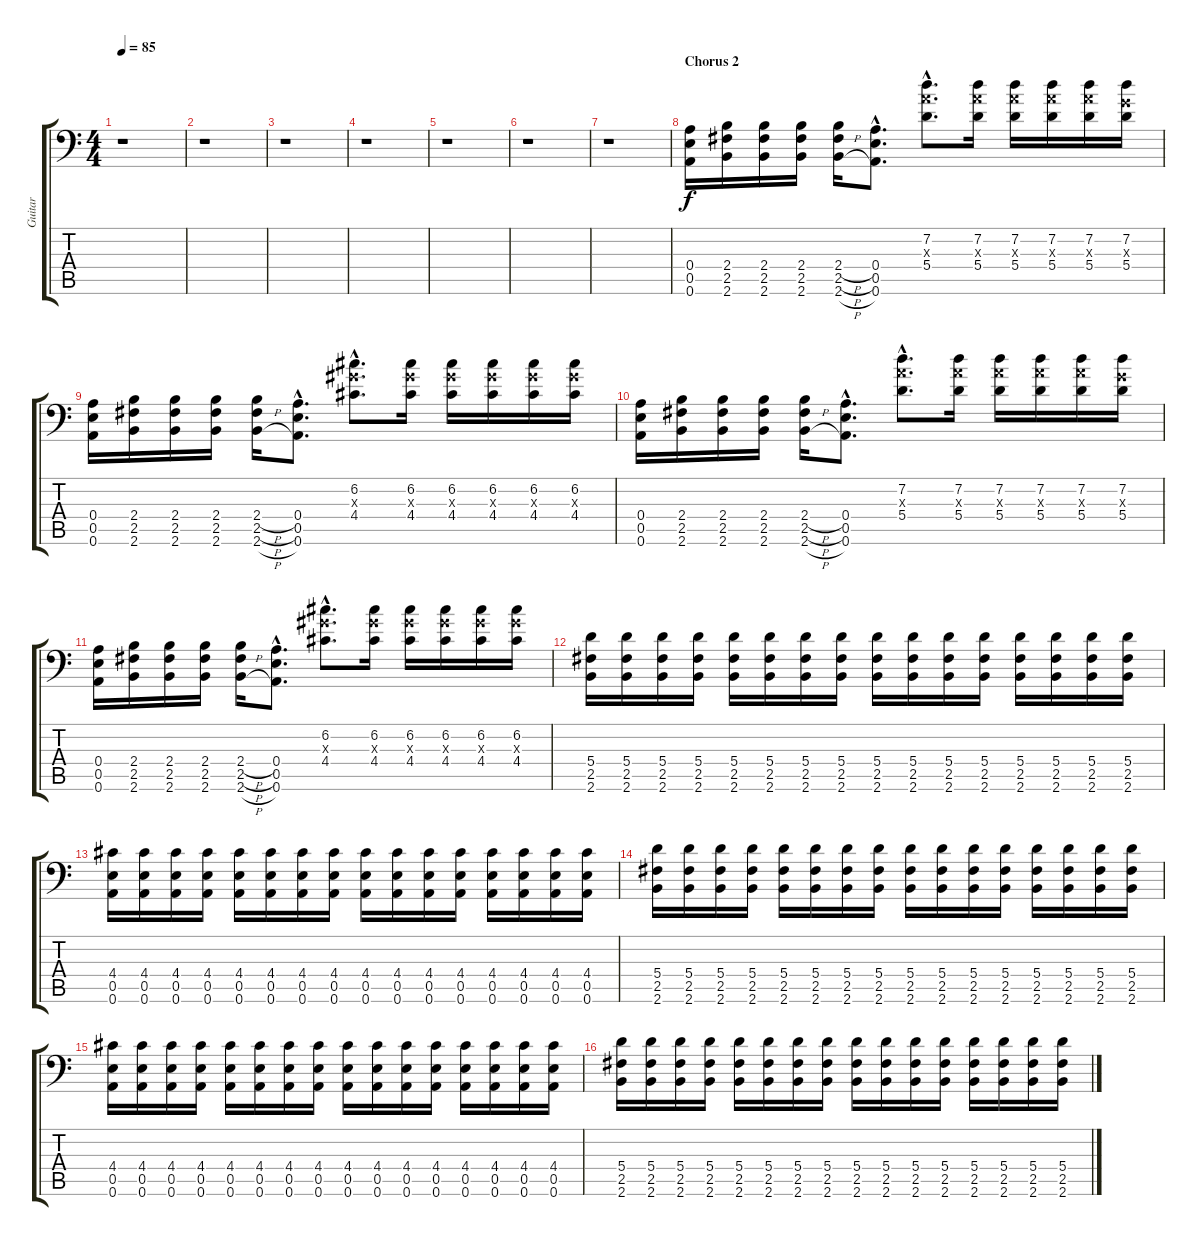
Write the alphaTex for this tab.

\track ("Guitar " "Guitar ") {instrument distortionguitar}
\staff {score tabs}
\tuning (B3 G3 D3 A2 E2 A1) {hide}
\ts (4 4)
\tempo 85
\clef f4
\ks c
r.1{dy f} |
r.1 |
r.1 |
r.1 |
r.1 |
r.1 |
r.1 |
\section ("" "Chorus 2")
(0.4 0.5 0.6).16 (2.4 2.5 2.6).16 (2.4 2.5 2.6).16 (2.4 2.5 2.6).16 (2.4{h} 2.5{h} 2.6{h}).16 (0.4{hac} 0.5{hac} 0.6{hac}).8{d} (7.2{hac} 7.3{hac x} 5.4{hac}).8{d} (7.2 7.3{x} 5.4).16 (7.2 7.3{x} 5.4).16 (7.2 7.3{x} 5.4).16 (7.2 7.3{x} 5.4).16 (7.2 5.3{x} 5.4).16 |
(0.4 0.5 0.6).16 (2.4 2.5 2.6).16 (2.4 2.5 2.6).16 (2.4 2.5 2.6).16 (2.4{h} 2.5{h} 2.6{h}).16 (0.4{hac} 0.5{hac} 0.6{hac}).8{d} (6.2{hac} 6.3{hac x} 4.4{hac}).8{d} (6.2 6.3{x} 4.4).16 (6.2 6.3{x} 4.4).16 (6.2 6.3{x} 4.4).16 (6.2 6.3{x} 4.4).16 (6.2 6.3{x} 4.4).16 |
(0.4 0.5 0.6).16 (2.4 2.5 2.6).16 (2.4 2.5 2.6).16 (2.4 2.5 2.6).16 (2.4{h} 2.5{h} 2.6{h}).16 (0.4{hac} 0.5{hac} 0.6{hac}).8{d} (7.2{hac} 7.3{hac x} 5.4{hac}).8{d} (7.2 7.3{x} 5.4).16 (7.2 7.3{x} 5.4).16 (7.2 7.3{x} 5.4).16 (7.2 7.3{x} 5.4).16 (7.2 5.3{x} 5.4).16 |
(0.4 0.5 0.6).16 (2.4 2.5 2.6).16 (2.4 2.5 2.6).16 (2.4 2.5 2.6).16 (2.4{h} 2.5{h} 2.6{h}).16 (0.4{hac} 0.5{hac} 0.6{hac}).8{d} (6.2{hac} 6.3{hac x} 4.4{hac}).8{d} (6.2 6.3{x} 4.4).16 (6.2 6.3{x} 4.4).16 (6.2 6.3{x} 4.4).16 (6.2 6.3{x} 4.4).16 (6.2 6.3{x} 4.4).16 |
(5.4 2.5 2.6).16 (5.4 2.5 2.6).16 (5.4 2.5 2.6).16 (5.4 2.5 2.6).16 (5.4 2.5 2.6).16 (5.4 2.5 2.6).16 (5.4 2.5 2.6).16 (5.4 2.5 2.6).16 (5.4 2.5 2.6).16 (5.4 2.5 2.6).16 (5.4 2.5 2.6).16 (5.4 2.5 2.6).16 (5.4 2.5 2.6).16 (5.4 2.5 2.6).16 (5.4 2.5 2.6).16 (5.4 2.5 2.6).16 |
(4.4 0.5 0.6).16 (4.4 0.5 0.6).16 (4.4 0.5 0.6).16 (4.4 0.5 0.6).16 (4.4 0.5 0.6).16 (4.4 0.5 0.6).16 (4.4 0.5 0.6).16 (4.4 0.5 0.6).16 (4.4 0.5 0.6).16 (4.4 0.5 0.6).16 (4.4 0.5 0.6).16 (4.4 0.5 0.6).16 (4.4 0.5 0.6).16 (4.4 0.5 0.6).16 (4.4 0.5 0.6).16 (4.4 0.5 0.6).16 |
(5.4 2.5 2.6).16 (5.4 2.5 2.6).16 (5.4 2.5 2.6).16 (5.4 2.5 2.6).16 (5.4 2.5 2.6).16 (5.4 2.5 2.6).16 (5.4 2.5 2.6).16 (5.4 2.5 2.6).16 (5.4 2.5 2.6).16 (5.4 2.5 2.6).16 (5.4 2.5 2.6).16 (5.4 2.5 2.6).16 (5.4 2.5 2.6).16 (5.4 2.5 2.6).16 (5.4 2.5 2.6).16 (5.4 2.5 2.6).16 |
(4.4 0.5 0.6).16 (4.4 0.5 0.6).16 (4.4 0.5 0.6).16 (4.4 0.5 0.6).16 (4.4 0.5 0.6).16 (4.4 0.5 0.6).16 (4.4 0.5 0.6).16 (4.4 0.5 0.6).16 (4.4 0.5 0.6).16 (4.4 0.5 0.6).16 (4.4 0.5 0.6).16 (4.4 0.5 0.6).16 (4.4 0.5 0.6).16 (4.4 0.5 0.6).16 (4.4 0.5 0.6).16 (4.4 0.5 0.6).16 |
(5.4 2.5 2.6).16 (5.4 2.5 2.6).16 (5.4 2.5 2.6).16 (5.4 2.5 2.6).16 (5.4 2.5 2.6).16 (5.4 2.5 2.6).16 (5.4 2.5 2.6).16 (5.4 2.5 2.6).16 (5.4 2.5 2.6).16 (5.4 2.5 2.6).16 (5.4 2.5 2.6).16 (5.4 2.5 2.6).16 (5.4 2.5 2.6).16 (5.4 2.5 2.6).16 (5.4 2.5 2.6).16 (5.4 2.5 2.6).16
